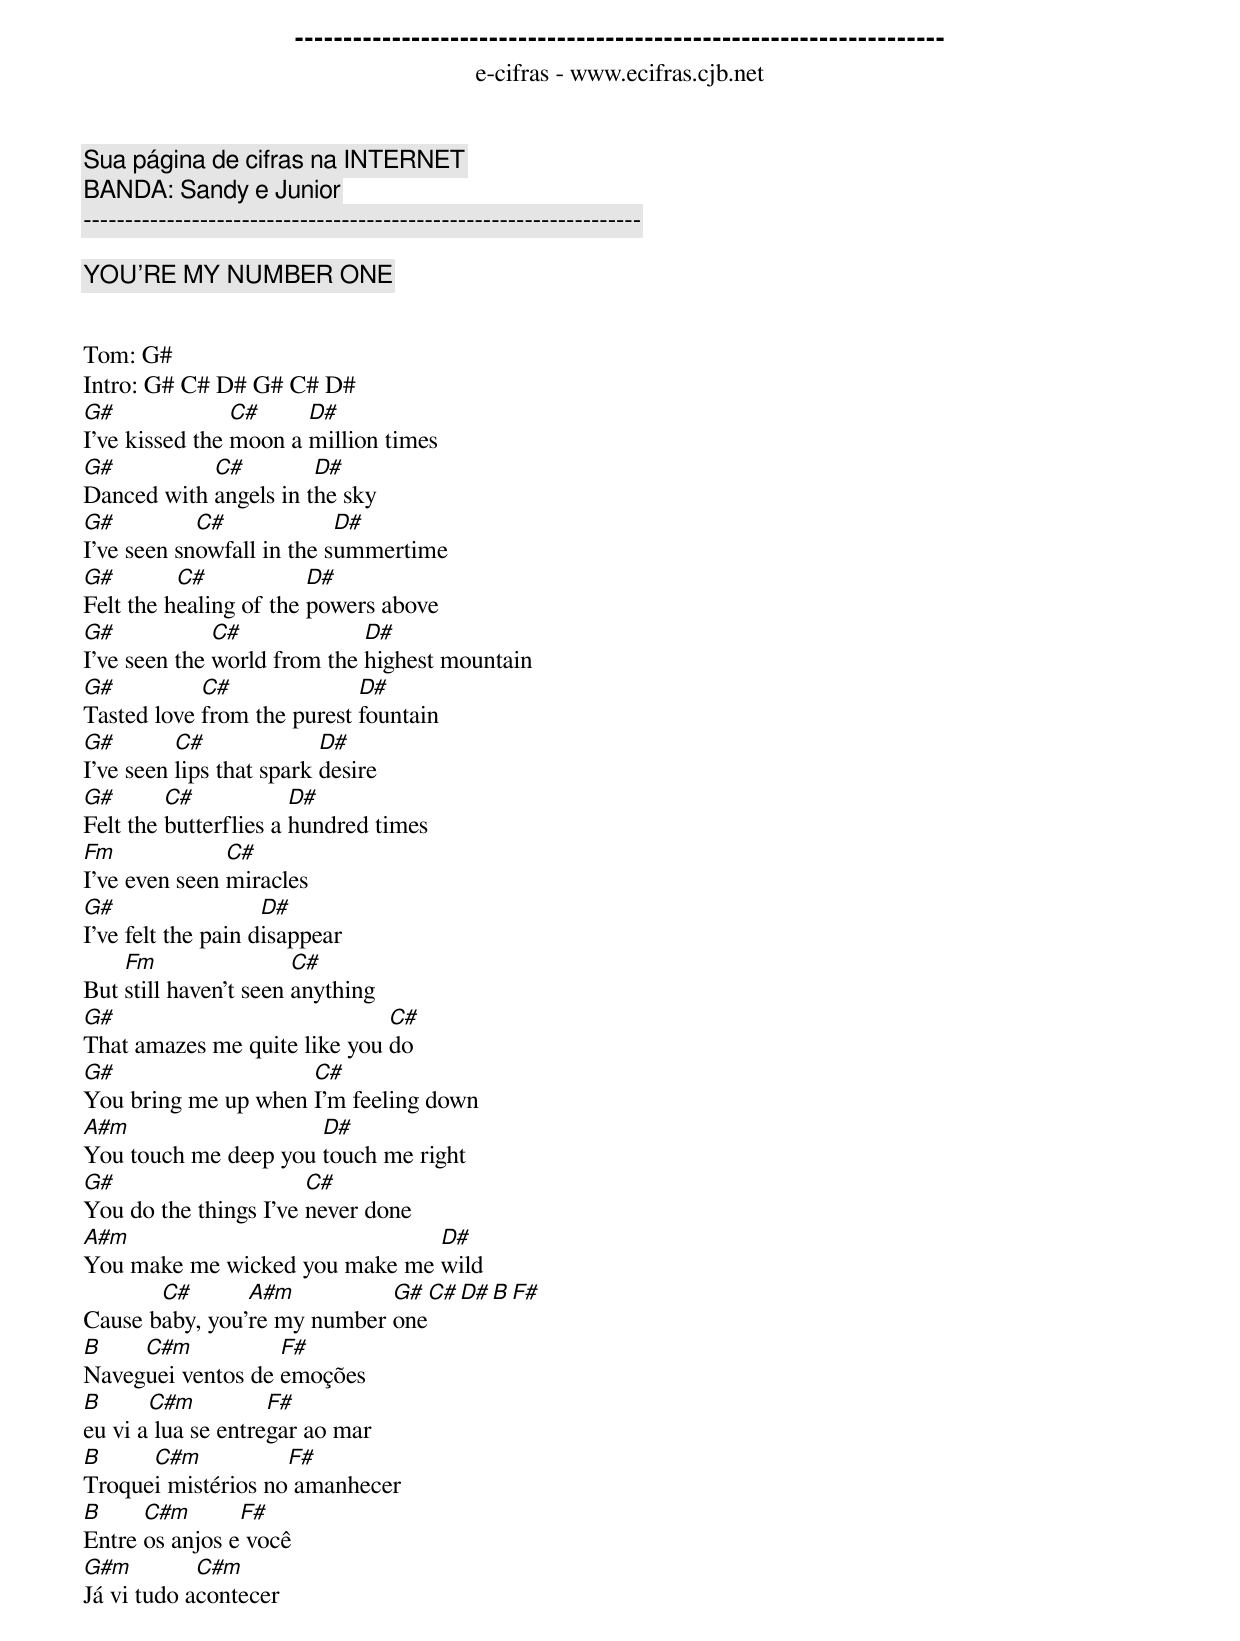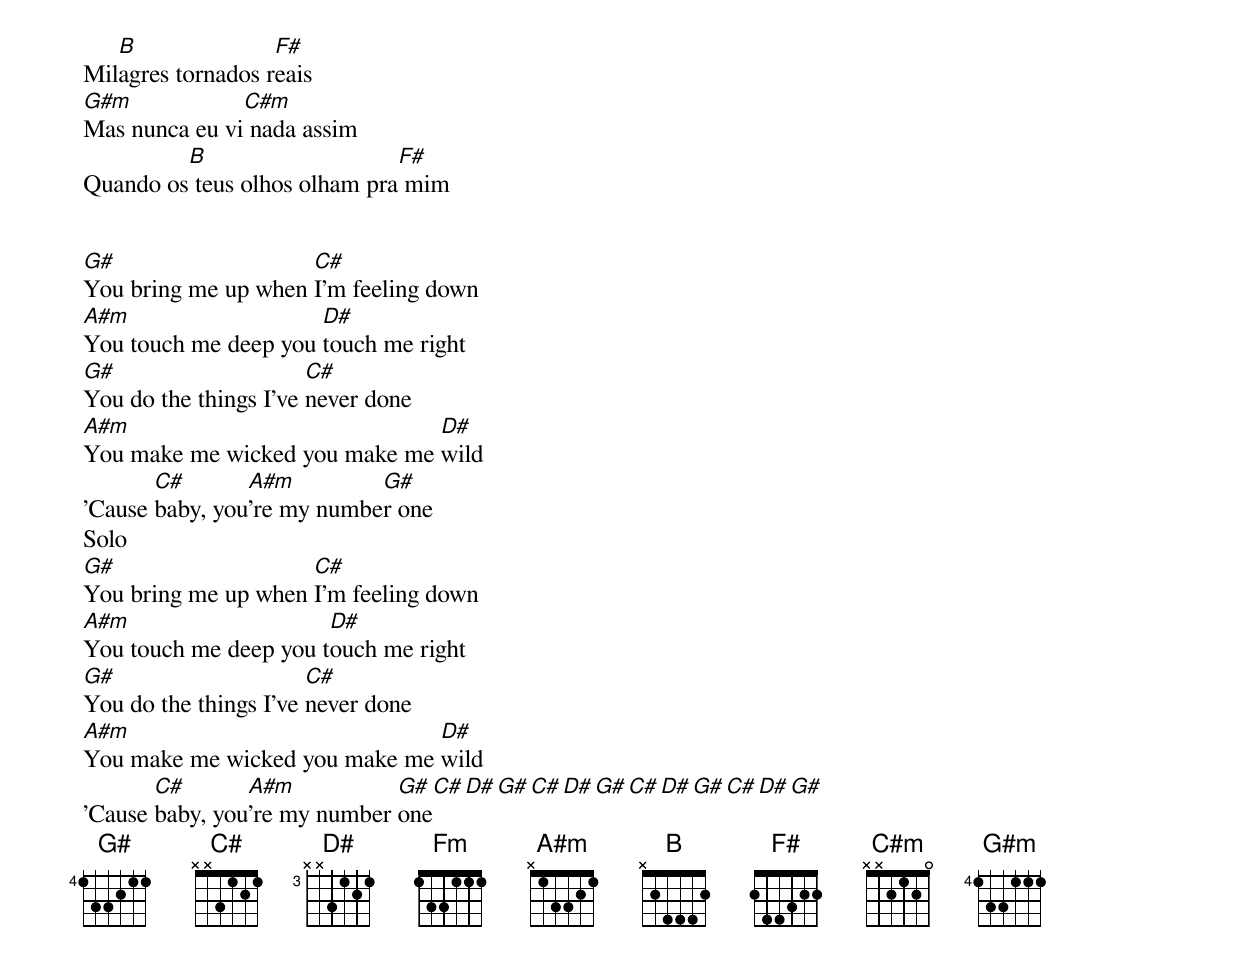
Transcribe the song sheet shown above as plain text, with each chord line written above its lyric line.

-------------------------------------------------------------------
e-cifras - www.ecifras.cjb.net
Sua página de cifras na INTERNET
BANDA: Sandy e Junior
-------------------------------------------------------------------

YOU'RE MY NUMBER ONE


Tom: G#
Intro: G# C# D# G# C# D#
G#              C#     D#
I've kissed the moon a million times
G#          C#         D#
Danced with angels in the sky
G#          C#             D#
I've seen snowfall in the summertime
G#        C#            D#
Felt the healing of the powers above
G#            C#             D#
I've seen the world from the highest mountain
G#          C#              D#
Tasted love from the purest fountain
G#        C#              D#
I've seen lips that spark desire
G#       C#            D#
Felt the butterflies a hundred times
Fm             C#
I've even seen miracles
G#                  D#
I've felt the pain disappear
    Fm                 C#
But still haven't seen anything
G#                            C#
That amazes me quite like you do
G#                   C#
You bring me up when I'm feeling down
A#m                   D#
You touch me deep you touch me right
G#                     C#
You do the things I've never done
A#m                            D#
You make me wicked you make me wild
       C#       A#m          G# C# D# B F#
Cause baby, you're my number one
B    C#m           F#
Naveguei ventos de emoções
B      C#m          F#
eu vi a lua se entregar ao mar
B     C#m           F#
Troquei mistérios no amanhecer
B     C#m       F#
Entre os anjos e você
G#m         C#m
Já vi tudo acontecer
   B               F#
Milagres tornados reais
G#m            C#m
Mas nunca eu vi nada assim
         B                    F#
Quando os teus olhos olham pra mim


G#                   C#
You bring me up when I'm feeling down
A#m                   D#
You touch me deep you touch me right
G#                     C#
You do the things I've never done
A#m                            D#
You make me wicked you make me wild
       C#       A#m         G#
'Cause baby, you're my number one
Solo
G#                   C#
You bring me up when I'm feeling down
A#m                    D#
You touch me deep you touch me right
G#                     C#
You do the things I've never done
A#m                            D#
You make me wicked you make me wild
       C#       A#m           G# C# D# G# C# D# G# C# D# G# C# D# G#
'Cause baby, you're my number one
